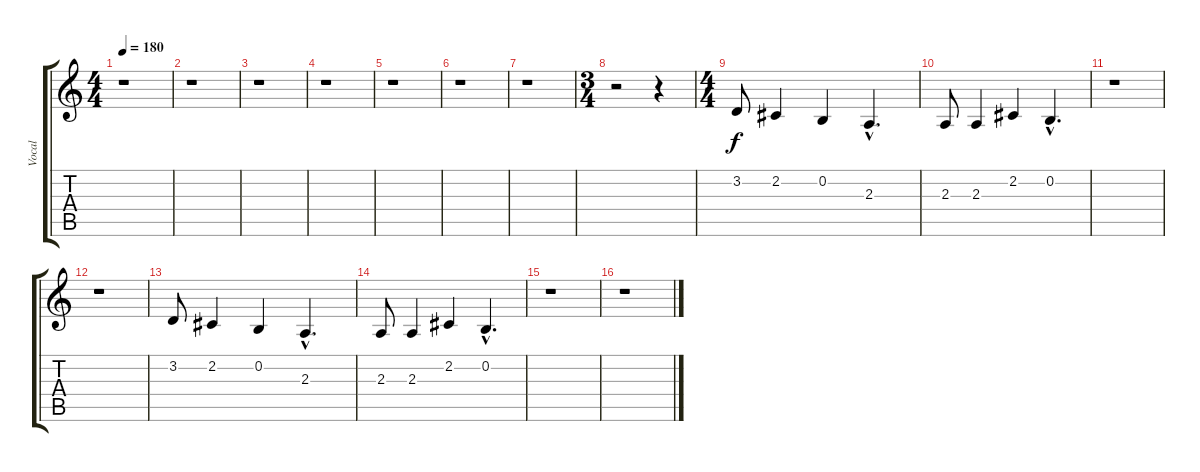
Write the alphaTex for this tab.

\track ("Vocal" "Vocal") {instrument honkytonkpiano}
\staff {score tabs}
\tuning (E4 B3 G3 D3 A2 E2) {hide}
\ts (4 4)
\tempo 180
\clef g2
\ks c
r.1{dy f} |
r.1 |
r.1 |
r.1 |
r.1 |
r.1 |
r.1 |
\ts (3 4)
r.2 r.4 |
\ts (4 4)
3.2.8 2.2.4 0.2.4 2.3{hac}.4{d} |
2.3.8 2.3.4 2.2.4 0.2{hac}.4{d} |
r.1 |
r.1 |
3.2.8 2.2.4 0.2.4 2.3{hac}.4{d} |
2.3.8 2.3.4 2.2.4 0.2{hac}.4{d} |
r.1 |
r.1
